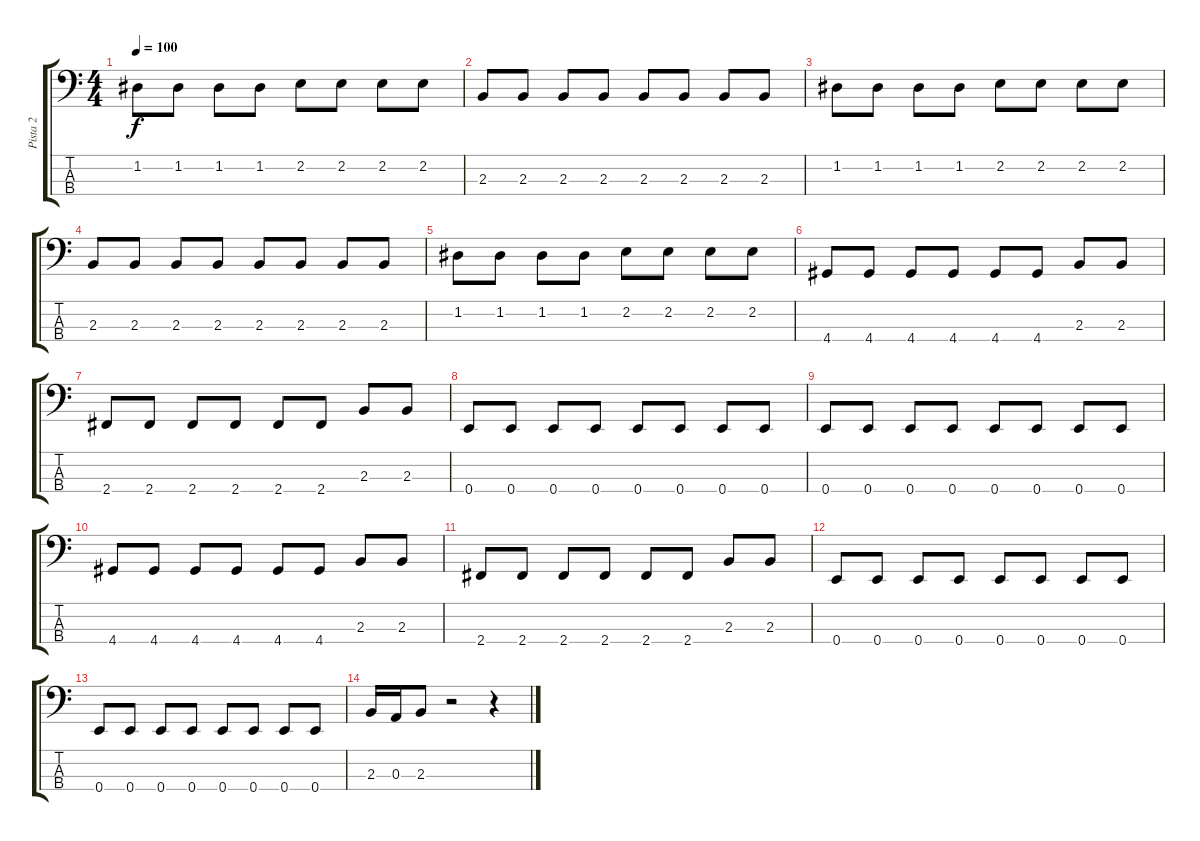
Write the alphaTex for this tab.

\track ("Pista 2" "Pista 2") {instrument electricbassfinger}
\staff {score tabs}
\tuning (G2 D2 A1 E1) {hide}
\ts (4 4)
\tempo 100
\clef f4
\ks c
1.2.8{dy f} 1.2.8 1.2.8 1.2.8 2.2.8 2.2.8 2.2.8 2.2.8 |
2.3.8 2.3.8 2.3.8 2.3.8 2.3.8 2.3.8 2.3.8 2.3.8 |
1.2.8 1.2.8 1.2.8 1.2.8 2.2.8 2.2.8 2.2.8 2.2.8 |
2.3.8 2.3.8 2.3.8 2.3.8 2.3.8 2.3.8 2.3.8 2.3.8 |
1.2.8 1.2.8 1.2.8 1.2.8 2.2.8 2.2.8 2.2.8 2.2.8 |
4.4.8 4.4.8 4.4.8 4.4.8 4.4.8 4.4.8 2.3.8 2.3.8 |
2.4.8 2.4.8 2.4.8 2.4.8 2.4.8 2.4.8 2.3.8 2.3.8 |
0.4.8 0.4.8 0.4.8 0.4.8 0.4.8 0.4.8 0.4.8 0.4.8 |
0.4.8 0.4.8 0.4.8 0.4.8 0.4.8 0.4.8 0.4.8 0.4.8 |
4.4.8 4.4.8 4.4.8 4.4.8 4.4.8 4.4.8 2.3.8 2.3.8 |
2.4.8 2.4.8 2.4.8 2.4.8 2.4.8 2.4.8 2.3.8 2.3.8 |
0.4.8 0.4.8 0.4.8 0.4.8 0.4.8 0.4.8 0.4.8 0.4.8 |
0.4.8 0.4.8 0.4.8 0.4.8 0.4.8 0.4.8 0.4.8 0.4.8 |
2.3.16 0.3.16 2.3.8 r.2 r.4
